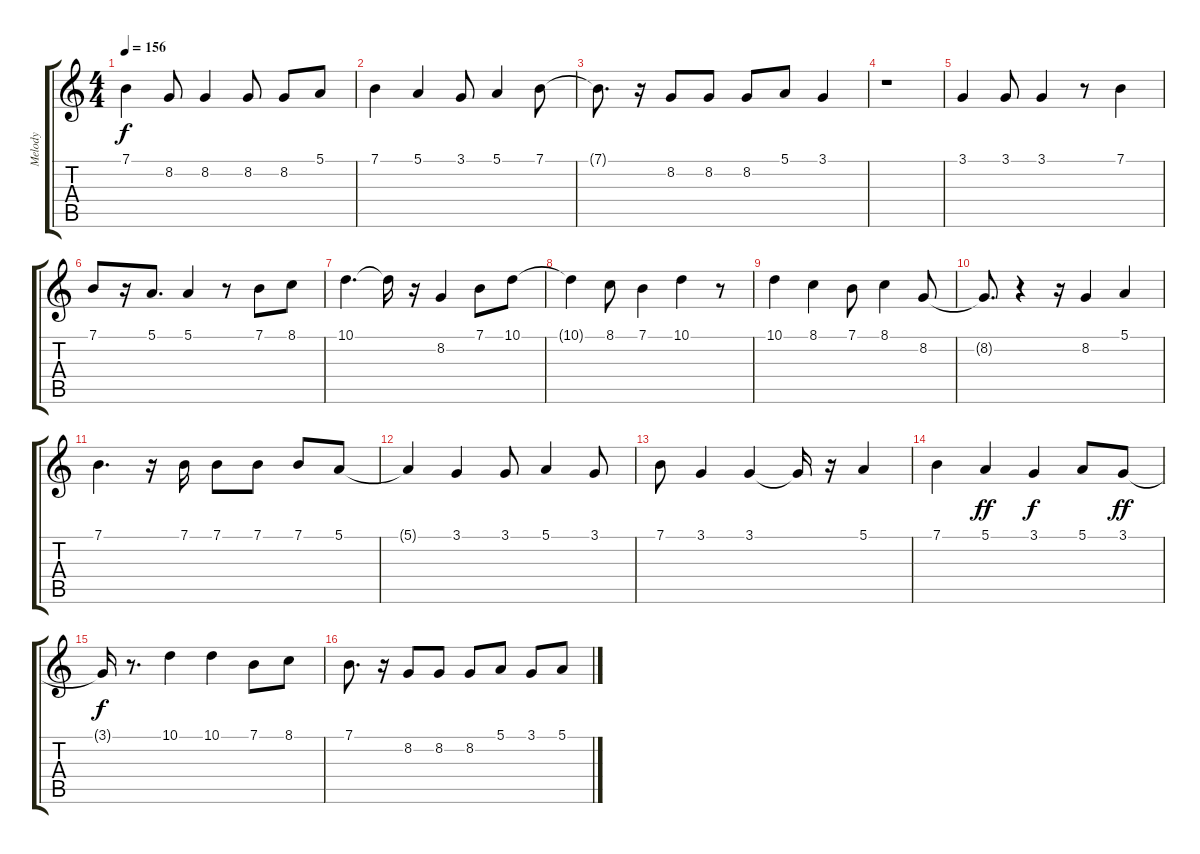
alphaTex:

\track ("Melody" "Melody") {instrument flute}
\staff {score tabs}
\tuning (E4 B3 G3 D3 A2 E2) {hide}
\ts (4 4)
\tempo 156
\clef g2
\ks c
7.1.4{dy f} 8.2.8 8.2.4 8.2.8 8.2.8 5.1.8 |
7.1.4 5.1.4 3.1.8 5.1.4 7.1.8 |
7.1{t}.8{d} r.16 8.2.8 8.2.8 8.2.8 5.1.8 3.1.4 |
r.1 |
3.1.4 3.1.8 3.1.4 r.8 7.1.4 |
7.1.8 r.16 5.1.8{d} 5.1.4 r.8 7.1.8 8.1.8 |
10.1.4{d} 10.1{t}.16 r.16 8.2.4 7.1.8 10.1.8 |
10.1{t}.4 8.1.8 7.1.4 10.1.4 r.8 |
10.1.4 8.1.4 7.1.8 8.1.4 8.2.8 |
8.2{t}.8{d} r.4 r.16 8.2.4 5.1.4 |
7.1.4{d} r.16 7.1.16 7.1.8 7.1.8 7.1.8 5.1.8 |
5.1{t}.4 3.1.4 3.1.8 5.1.4 3.1.8 |
7.1.8 3.1.4 3.1.4 3.1{t}.16 r.16 5.1.4 |
7.1.4 5.1.4{dy ff} 3.1.4{dy f} 5.1.8 3.1.8{dy ff} |
3.1{t}.16{dy f} r.8{d} 10.1.4 10.1.4 7.1.8 8.1.8 |
7.1.8{d} r.16 8.2.8 8.2.8 8.2.8 5.1.8 3.1.8 5.1.8
